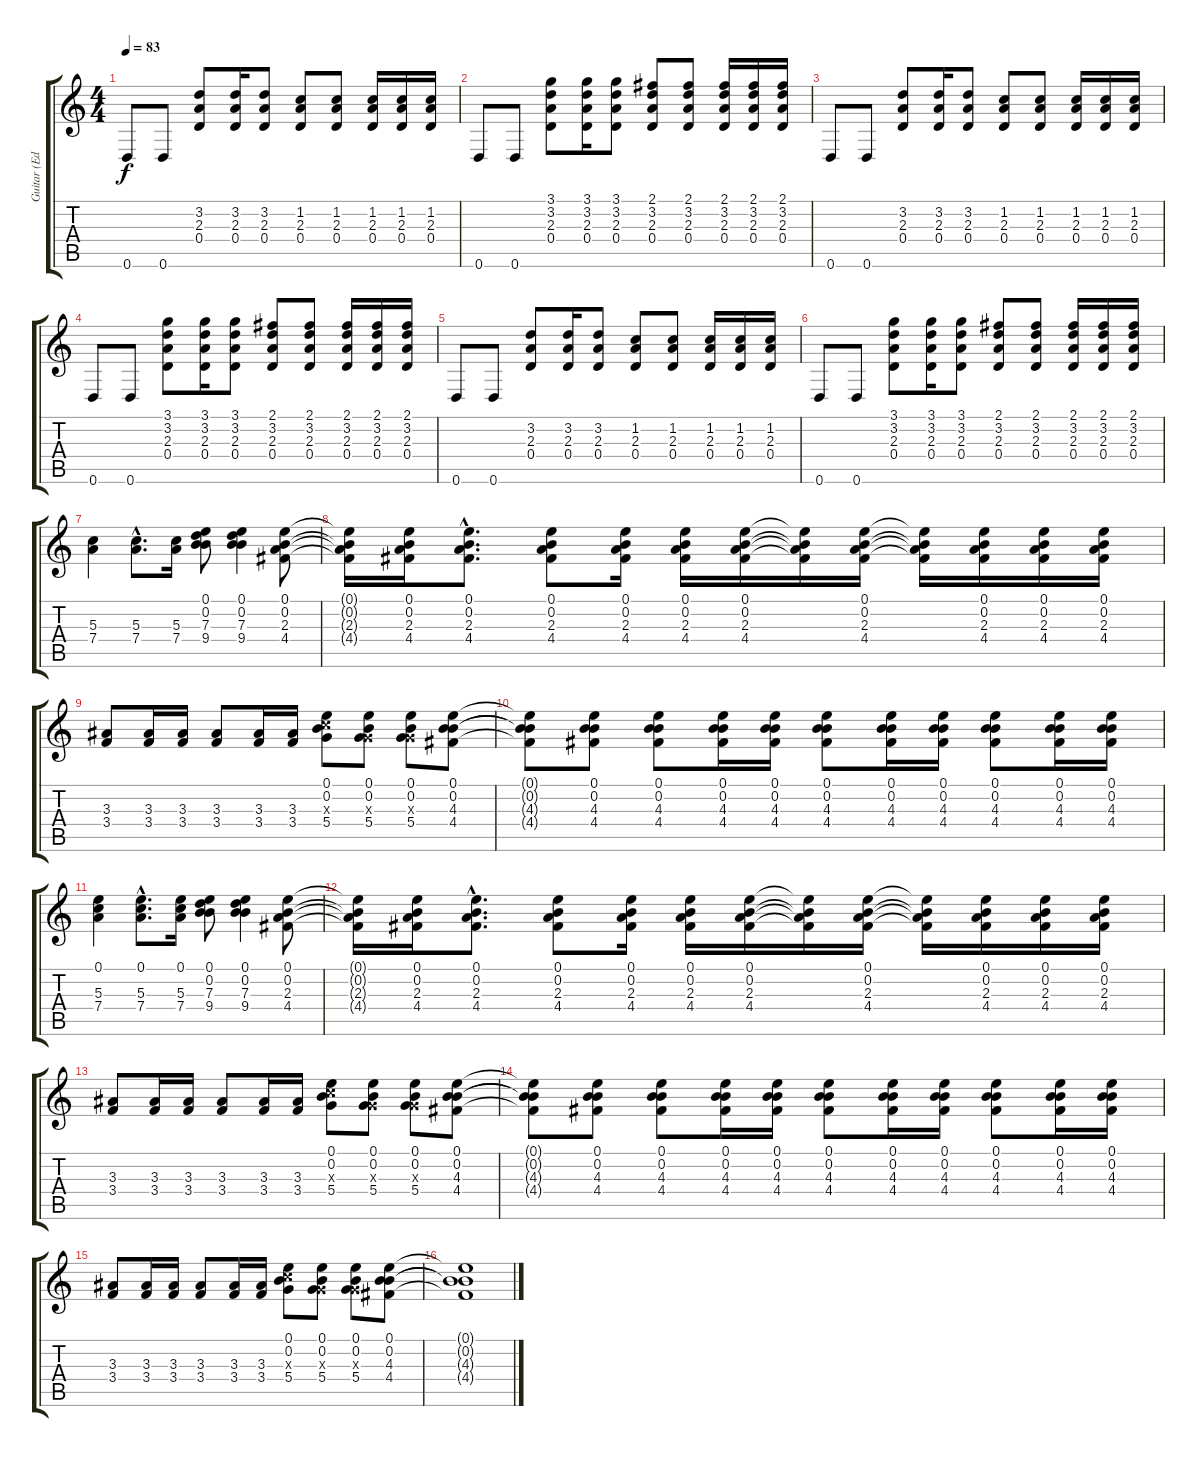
\track ("Guitar (Ed)" "Guitar (Ed") {instrument electricguitarclean}
\staff {score tabs}
\tuning (E4 B3 G3 D3 A2 D2) {hide}
\ts (4 4)
\tempo 83
\clef g2
\ks c
0.6.8{dy f} 0.6.8 (3.2 2.3 0.4).8 (3.2 2.3 0.4).16 (3.2 2.3 0.4).8 (1.2 2.3 0.4).8 (1.2 2.3 0.4).8 (1.2 2.3 0.4).16 (1.2 2.3 0.4).16 (1.2 2.3 0.4).16 |
0.6.8 0.6.8 (3.1 3.2 2.3 0.4).8 (3.1 3.2 2.3 0.4).16 (3.1 3.2 2.3 0.4).8 (2.1 3.2 2.3 0.4).8 (2.1 3.2 2.3 0.4).8 (2.1 3.2 2.3 0.4).16 (2.1 3.2 2.3 0.4).16 (2.1 3.2 2.3 0.4).16 |
0.6.8 0.6.8 (3.2 2.3 0.4).8 (3.2 2.3 0.4).16 (3.2 2.3 0.4).8 (1.2 2.3 0.4).8 (1.2 2.3 0.4).8 (1.2 2.3 0.4).16 (1.2 2.3 0.4).16 (1.2 2.3 0.4).16 |
0.6.8 0.6.8 (3.1 3.2 2.3 0.4).8 (3.1 3.2 2.3 0.4).16 (3.1 3.2 2.3 0.4).8 (2.1 3.2 2.3 0.4).8 (2.1 3.2 2.3 0.4).8 (2.1 3.2 2.3 0.4).16 (2.1 3.2 2.3 0.4).16 (2.1 3.2 2.3 0.4).16 |
0.6.8 0.6.8 (3.2 2.3 0.4).8 (3.2 2.3 0.4).16 (3.2 2.3 0.4).8 (1.2 2.3 0.4).8 (1.2 2.3 0.4).8 (1.2 2.3 0.4).16 (1.2 2.3 0.4).16 (1.2 2.3 0.4).16 |
0.6.8 0.6.8 (3.1 3.2 2.3 0.4).8 (3.1 3.2 2.3 0.4).16 (3.1 3.2 2.3 0.4).8 (2.1 3.2 2.3 0.4).8 (2.1 3.2 2.3 0.4).8 (2.1 3.2 2.3 0.4).16 (2.1 3.2 2.3 0.4).16 (2.1 3.2 2.3 0.4).16 |
(5.3 7.4).4 (5.3{hac} 7.4{hac}).8{d} (5.3 7.4).16 (0.1 0.2 7.3 9.4).8 (0.1 0.2 7.3 9.4).4 (0.1 0.2 2.3 4.4).8 |
(0.1{t} 0.2{t} 2.3{t} 4.4{t}).16 (0.1 0.2 2.3 4.4).16 (0.1{hac} 0.2{hac} 2.3{hac} 4.4{hac}).8{d} (0.1 0.2 2.3 4.4).8 (0.1 0.2 2.3 4.4).16 (0.1 0.2 2.3 4.4).16 (0.1 0.2 2.3 4.4).16 (0.1{t} 0.2{t} 2.3{t} 4.4{t}).16 (0.1 0.2 2.3 4.4).16 (0.1{t} 0.2{t} 2.3{t} 4.4{t}).16 (0.1 0.2 2.3 4.4).16 (0.1 0.2 2.3 4.4).16 (0.1 0.2 2.3 4.4).16 |
(3.3 3.4).8 (3.3 3.4).16 (3.3 3.4).16 (3.3 3.4).8 (3.3 3.4).16 (3.3 3.4).16 (0.1 0.2 5.3{x} 5.4).8 (0.1 0.2 0.3{x} 5.4).8 (0.1 0.2 0.3{x} 5.4).8 (0.1 0.2 4.3 4.4).8 |
(0.1{t} 0.2{t} 4.3{t} 4.4{t}).8 (0.1 0.2 4.3 4.4).8 (0.1 0.2 4.3 4.4).8 (0.1 0.2 4.3 4.4).16 (0.1 0.2 4.3 4.4).16 (0.1 0.2 4.3 4.4).8 (0.1 0.2 4.3 4.4).16 (0.1 0.2 4.3 4.4).16 (0.1 0.2 4.3 4.4).8 (0.1 0.2 4.3 4.4).16 (0.1 0.2 4.3 4.4).16 |
(0.1 5.3 7.4).4 (0.1{hac} 5.3{hac} 7.4{hac}).8{d} (0.1 5.3 7.4).16 (0.1 0.2 7.3 9.4).8 (0.1 0.2 7.3 9.4).4 (0.1 0.2 2.3 4.4).8 |
(0.1{t} 0.2{t} 2.3{t} 4.4{t}).16 (0.1 0.2 2.3 4.4).16 (0.1{hac} 0.2{hac} 2.3{hac} 4.4{hac}).8{d} (0.1 0.2 2.3 4.4).8 (0.1 0.2 2.3 4.4).16 (0.1 0.2 2.3 4.4).16 (0.1 0.2 2.3 4.4).16 (0.1{t} 0.2{t} 2.3{t} 4.4{t}).16 (0.1 0.2 2.3 4.4).16 (0.1{t} 0.2{t} 2.3{t} 4.4{t}).16 (0.1 0.2 2.3 4.4).16 (0.1 0.2 2.3 4.4).16 (0.1 0.2 2.3 4.4).16 |
(3.3 3.4).8 (3.3 3.4).16 (3.3 3.4).16 (3.3 3.4).8 (3.3 3.4).16 (3.3 3.4).16 (0.1 0.2 5.3{x} 5.4).8 (0.1 0.2 0.3{x} 5.4).8 (0.1 0.2 0.3{x} 5.4).8 (0.1 0.2 4.3 4.4).8 |
(0.1{t} 0.2{t} 4.3{t} 4.4{t}).8 (0.1 0.2 4.3 4.4).8 (0.1 0.2 4.3 4.4).8 (0.1 0.2 4.3 4.4).16 (0.1 0.2 4.3 4.4).16 (0.1 0.2 4.3 4.4).8 (0.1 0.2 4.3 4.4).16 (0.1 0.2 4.3 4.4).16 (0.1 0.2 4.3 4.4).8 (0.1 0.2 4.3 4.4).16 (0.1 0.2 4.3 4.4).16 |
(3.3 3.4).8 (3.3 3.4).16 (3.3 3.4).16 (3.3 3.4).8 (3.3 3.4).16 (3.3 3.4).16 (0.1 0.2 5.3{x} 5.4).8 (0.1 0.2 0.3{x} 5.4).8 (0.1 0.2 0.3{x} 5.4).8 (0.1 0.2 4.3 4.4).8 |
(0.1{t} 0.2{t} 4.3{t} 4.4{t}).1
